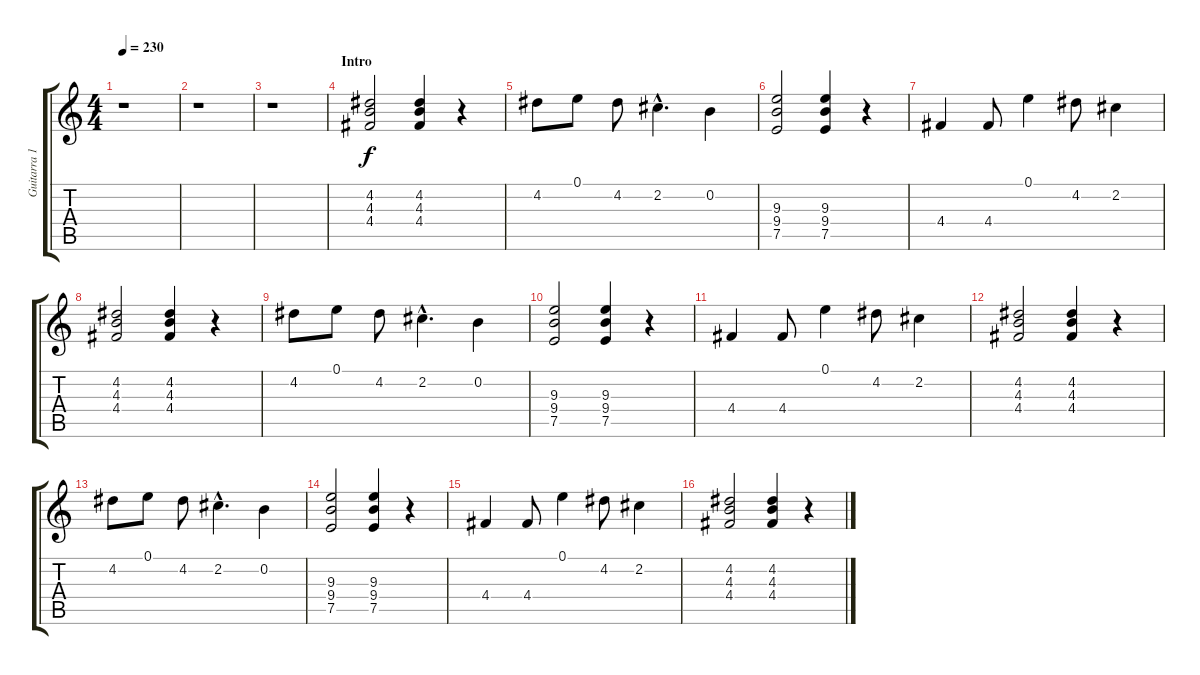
\track ("Guitarra 1 - Mathias" "Guitarra 1") {instrument distortionguitar}
\staff {score tabs}
\tuning (E4 B3 G3 D3 A2 E2) {hide}
\ts (4 4)
\tempo 230
\clef g2
\ks c
r.1{dy f instrument distortionguitar} |
r.1 |
r.1 |
\section ("" "Intro")
(4.2 4.3 4.4).2 (4.2 4.3 4.4).4 r.4 |
4.2.8 0.1.8 4.2.8 2.2{hac}.4{d} 0.2.4 |
(9.3 9.4 7.5).2 (9.3 9.4 7.5).4 r.4 |
4.4.4 4.4.8 0.1.4 4.2.8 2.2.4 |
(4.2 4.3 4.4).2 (4.2 4.3 4.4).4 r.4 |
4.2.8 0.1.8 4.2.8 2.2{hac}.4{d} 0.2.4 |
(9.3 9.4 7.5).2 (9.3 9.4 7.5).4 r.4 |
4.4.4 4.4.8 0.1.4 4.2.8 2.2.4 |
(4.2 4.3 4.4).2 (4.2 4.3 4.4).4 r.4 |
4.2.8 0.1.8 4.2.8 2.2{hac}.4{d} 0.2.4 |
(9.3 9.4 7.5).2 (9.3 9.4 7.5).4 r.4 |
4.4.4 4.4.8 0.1.4 4.2.8 2.2.4 |
(4.2 4.3 4.4).2 (4.2 4.3 4.4).4 r.4
